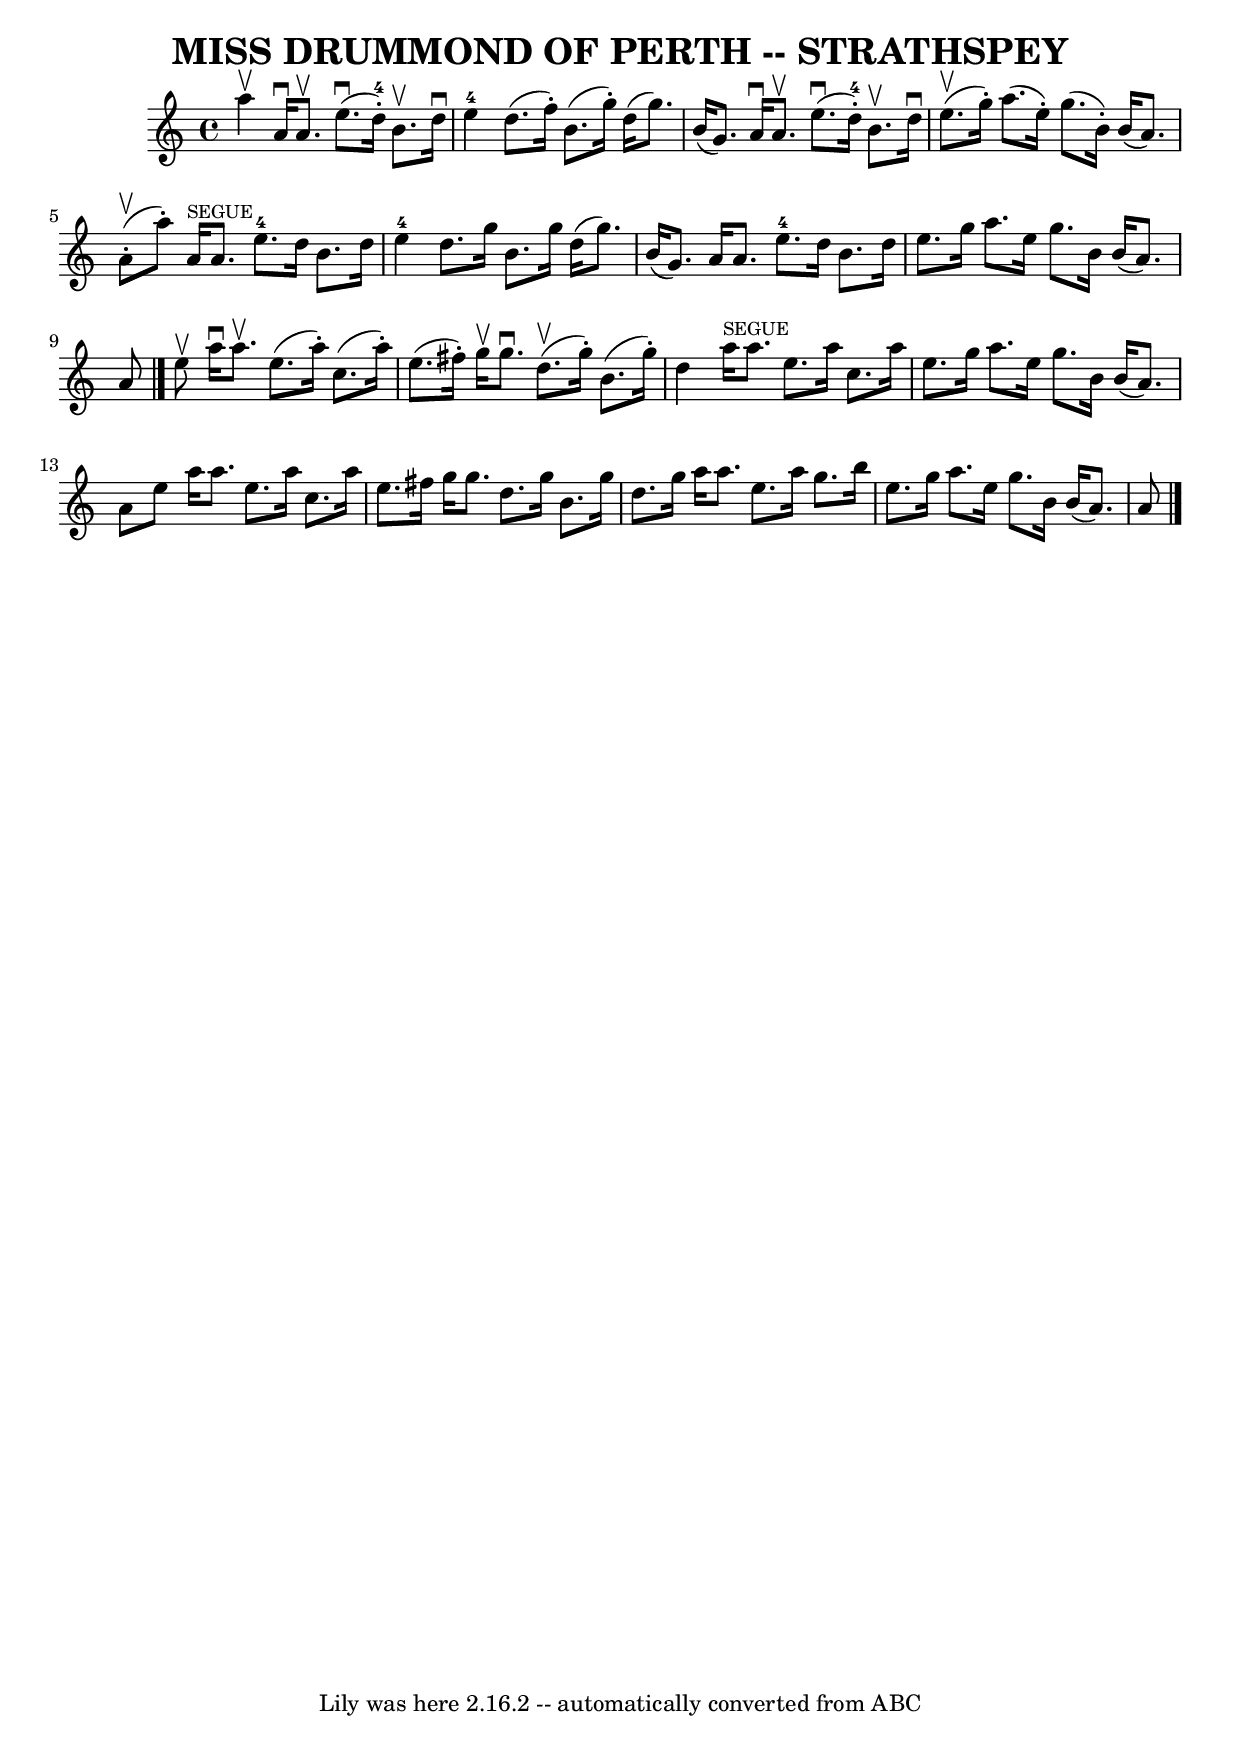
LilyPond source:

\version "2.7.40"
\include "Mammoth.ily"
\header {
	%% book = "Ryan's Mammoth Collection of Fiddle Tunes"
	composer = ""
	crossRefNumber = "1"
	footnotes = ""
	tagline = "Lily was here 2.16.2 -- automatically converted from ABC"
	title = "MISS DRUMMOND OF PERTH -- STRATHSPEY"
}
voicedefault =  {


 \override Staff.TimeSignature #'style = #'C
 \time 4/4 \key a \minor a''4^\upbow   |
 a'16^\downbow a'8. 
^\upbow e''8. (^\downbow d''16-4-.) b'8.^\upbow d''16^\downbow 
 e''4-4   |
 d''8. (f''16 -.) b'8. (g''16 -.) d''16 
(g''8.) b'16 (g'8.)   |
 a'16^\downbow a'8.^\upbow  
 e''8. (^\downbow d''16-4-.) b'8.^\upbow d''16^\downbow     
e''8. (^\upbow g''16 -.)   |
 a''8. (e''16 -.) g''8. (
b'16 -.) b'16 (a'8.) a'8 (^\upbow-. a''8 -.)   |
       
a'16^\segue a'8. e''8.-4 d''16 b'8. d''16 e''4-4   
|
 d''8. g''16 b'8. g''16 d''16 (g''8.) b'16 (
g'8.)   |
 a'16 a'8. e''8.-4 d''16 b'8. d''16   
 e''8. g''16    |
 a''8. e''16 g''8. b'16 b'16 (a'8.  
-) a'8    \bar "|." e''8^\upbow   |
 a''16^\downbow a''8. 
^\upbow e''8. (a''16 -.) c''8. (a''16 -.) e''8. (fis''16 -. 
-)   |
 g''16^\upbow g''8.^\downbow d''8. (^\upbow g''16 -. 
-) b'8. (g''16 -.) d''4    |
 a''16^\segue a''8.    
e''8. a''16 c''8. a''16 e''8. g''16    |
 a''8. e''16 
 g''8. b'16 b'16 (a'8.) a'8 e''8    |
 a''16    
a''8. e''8. a''16 c''8. a''16 e''8. fis''16    |
   
g''16 g''8. d''8. g''16 b'8. g''16 d''8. g''16    |
 
 a''16 a''8. e''8. a''16 g''8. b''16 e''8. g''16    
|
 a''8. e''16 g''8. b'16 b'16 (a'8.) a'8    
\bar "|."   
}

\score{
    <<

	\context Staff="default"
	{
	    \voicedefault 
	}

    >>
	\layout {
	}
	\midi {}
}
